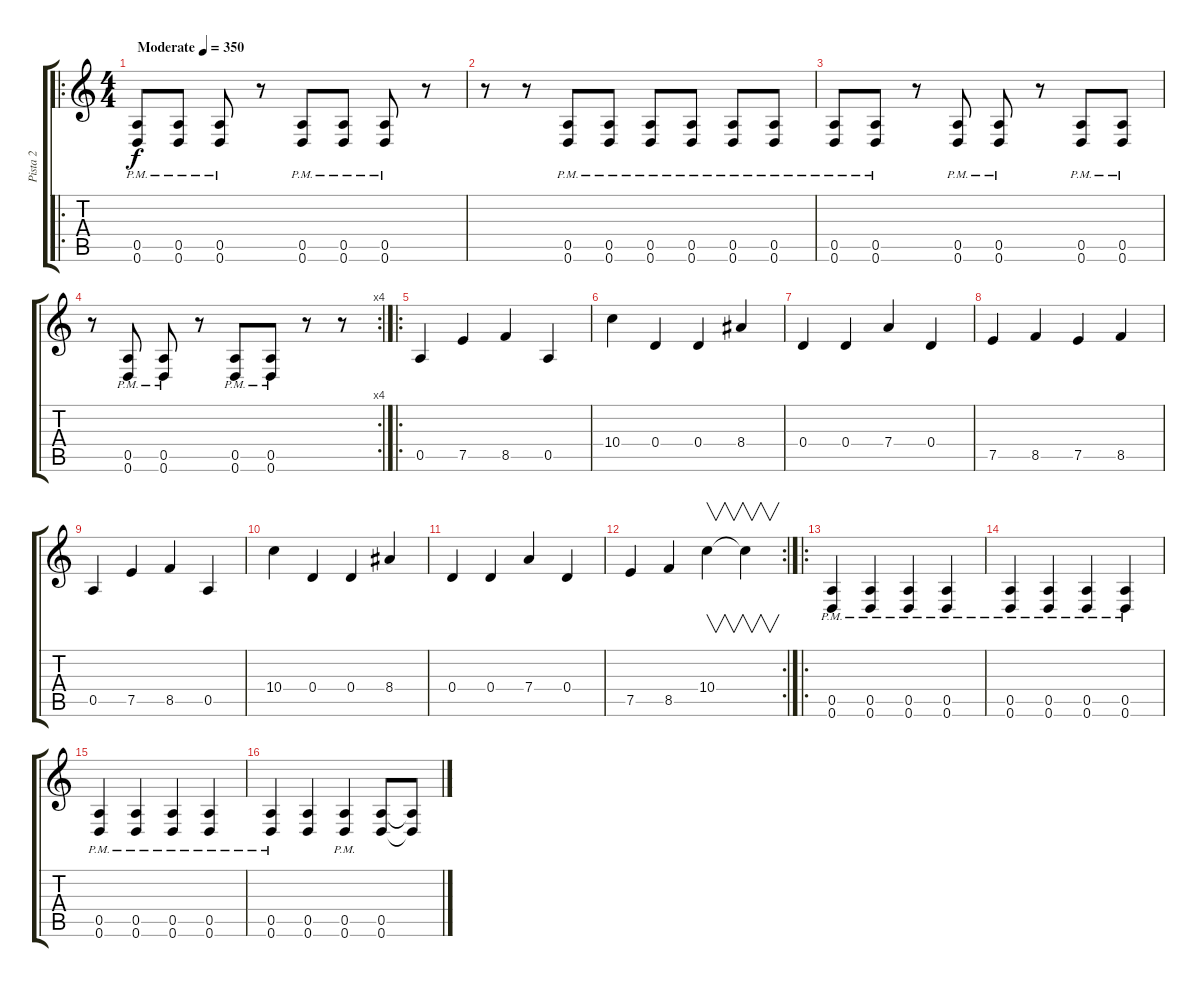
\track ("Pista 2" "Pista 2") {instrument distortionguitar}
\staff {score tabs}
\tuning (E4 B3 G3 D3 A2 D2) {hide}
\ro
\ts (4 4)
\tempo (350 "Moderate")
\clef g2
\ks c
(0.5{pm} 0.6{pm}).8{dy f instrument distortionguitar} (0.5{pm} 0.6{pm}).8 (0.5{pm} 0.6{pm}).8 r.8 (0.5{pm} 0.6{pm}).8 (0.5{pm} 0.6{pm}).8 (0.5{pm} 0.6{pm}).8 r.8 |
r.8 r.8 (0.5{pm} 0.6{pm}).8 (0.5{pm} 0.6{pm}).8 (0.5{pm} 0.6{pm}).8 (0.5{pm} 0.6{pm}).8 (0.5{pm} 0.6{pm}).8 (0.5{pm} 0.6{pm}).8 |
(0.5{pm} 0.6{pm}).8 (0.5{pm} 0.6{pm}).8 r.8 (0.5{pm} 0.6{pm}).8 (0.5{pm} 0.6{pm}).8 r.8 (0.5{pm} 0.6{pm}).8 (0.5{pm} 0.6{pm}).8 |
\rc 4
r.8 (0.5{pm} 0.6{pm}).8 (0.5{pm} 0.6{pm}).8 r.8 (0.5{pm} 0.6{pm}).8 (0.5{pm} 0.6{pm}).8 r.8 r.8 |
\ro
0.5.4 7.5.4 8.5.4 0.5.4 |
10.4.4 0.4.4 0.4.4 8.4.4 |
0.4.4 0.4.4 7.4.4 0.4.4 |
7.5.4 8.5.4 7.5.4 8.5.4 |
0.5.4 7.5.4 8.5.4 0.5.4 |
10.4.4 0.4.4 0.4.4 8.4.4 |
0.4.4 0.4.4 7.4.4 0.4.4 |
\rc 2
7.5.4 8.5.4 10.4.4{v} 10.4{t}.4{v} |
\ro
(0.5{pm} 0.6{pm}).4 (0.5{pm} 0.6{pm}).4 (0.5{pm} 0.6{pm}).4 (0.5{pm} 0.6{pm}).4 |
(0.5{pm} 0.6{pm}).4 (0.5{pm} 0.6{pm}).4 (0.5{pm} 0.6{pm}).4 (0.5{pm} 0.6{pm}).4 |
(0.5{pm} 0.6{pm}).4 (0.5{pm} 0.6{pm}).4 (0.5{pm} 0.6{pm}).4 (0.5{pm} 0.6{pm}).4 |
(0.5{pm} 0.6{pm}).4 (0.5 0.6).4 (0.5{pm} 0.6).4 (0.5 0.6).8 (0.5{t} 0.6{t}).8
